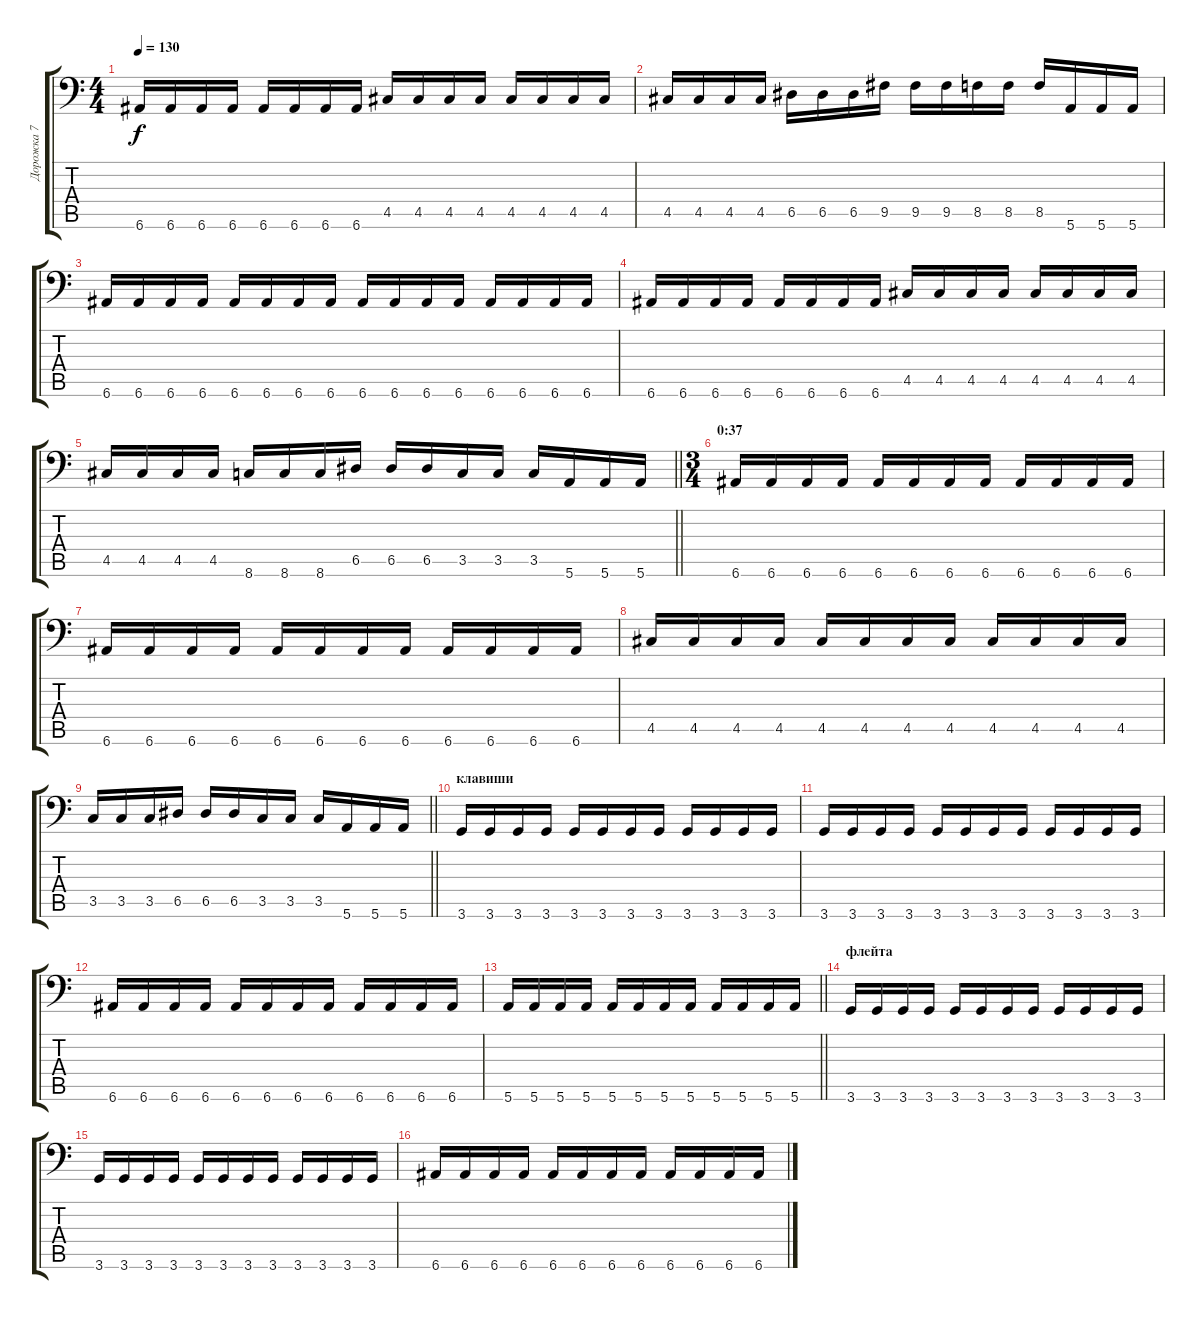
\track ("Дорожка 7" "Дорожка 7") {instrument distortionguitar}
\staff {score tabs}
\tuning (E3 B2 G2 D2 A1 E1) {hide}
\ts (4 4)
\tempo 130
\clef f4
\ks c
6.6.16{dy f} 6.6.16 6.6.16 6.6.16 6.6.16 6.6.16 6.6.16 6.6.16 4.5.16 4.5.16 4.5.16 4.5.16 4.5.16 4.5.16 4.5.16 4.5.16 |
4.5.16 4.5.16 4.5.16 4.5.16 6.5.16 6.5.16 6.5.16 9.5.16 9.5.16 9.5.16 8.5.16 8.5.16 8.5.16 5.6.16 5.6.16 5.6.16 |
6.6.16 6.6.16 6.6.16 6.6.16 6.6.16 6.6.16 6.6.16 6.6.16 6.6.16 6.6.16 6.6.16 6.6.16 6.6.16 6.6.16 6.6.16 6.6.16 |
6.6.16 6.6.16 6.6.16 6.6.16 6.6.16 6.6.16 6.6.16 6.6.16 4.5.16 4.5.16 4.5.16 4.5.16 4.5.16 4.5.16 4.5.16 4.5.16 |
\barLineRight lightlight
4.5.16 4.5.16 4.5.16 4.5.16 8.6.16 8.6.16 8.6.16 6.5.16 6.5.16 6.5.16 3.5.16 3.5.16 3.5.16 5.6.16 5.6.16 5.6.16 |
\ts (3 4)
\section ("" "0:37")
6.6.16 6.6.16 6.6.16 6.6.16 6.6.16 6.6.16 6.6.16 6.6.16 6.6.16 6.6.16 6.6.16 6.6.16 |
6.6.16 6.6.16 6.6.16 6.6.16 6.6.16 6.6.16 6.6.16 6.6.16 6.6.16 6.6.16 6.6.16 6.6.16 |
4.5.16 4.5.16 4.5.16 4.5.16 4.5.16 4.5.16 4.5.16 4.5.16 4.5.16 4.5.16 4.5.16 4.5.16 |
\barLineRight lightlight
3.5.16 3.5.16 3.5.16 6.5.16 6.5.16 6.5.16 3.5.16 3.5.16 3.5.16 5.6.16 5.6.16 5.6.16 |
\section ("" "клавиши")
3.6.16 3.6.16 3.6.16 3.6.16 3.6.16 3.6.16 3.6.16 3.6.16 3.6.16 3.6.16 3.6.16 3.6.16 |
3.6.16 3.6.16 3.6.16 3.6.16 3.6.16 3.6.16 3.6.16 3.6.16 3.6.16 3.6.16 3.6.16 3.6.16 |
6.6.16 6.6.16 6.6.16 6.6.16 6.6.16 6.6.16 6.6.16 6.6.16 6.6.16 6.6.16 6.6.16 6.6.16 |
\barLineRight lightlight
5.6.16 5.6.16 5.6.16 5.6.16 5.6.16 5.6.16 5.6.16 5.6.16 5.6.16 5.6.16 5.6.16 5.6.16 |
\section ("" "флейта")
3.6.16{volume 10} 3.6.16 3.6.16 3.6.16 3.6.16 3.6.16 3.6.16 3.6.16 3.6.16 3.6.16 3.6.16 3.6.16 |
3.6.16 3.6.16 3.6.16 3.6.16 3.6.16 3.6.16 3.6.16 3.6.16 3.6.16 3.6.16 3.6.16 3.6.16 |
6.6.16 6.6.16 6.6.16 6.6.16 6.6.16 6.6.16 6.6.16 6.6.16 6.6.16 6.6.16 6.6.16 6.6.16
